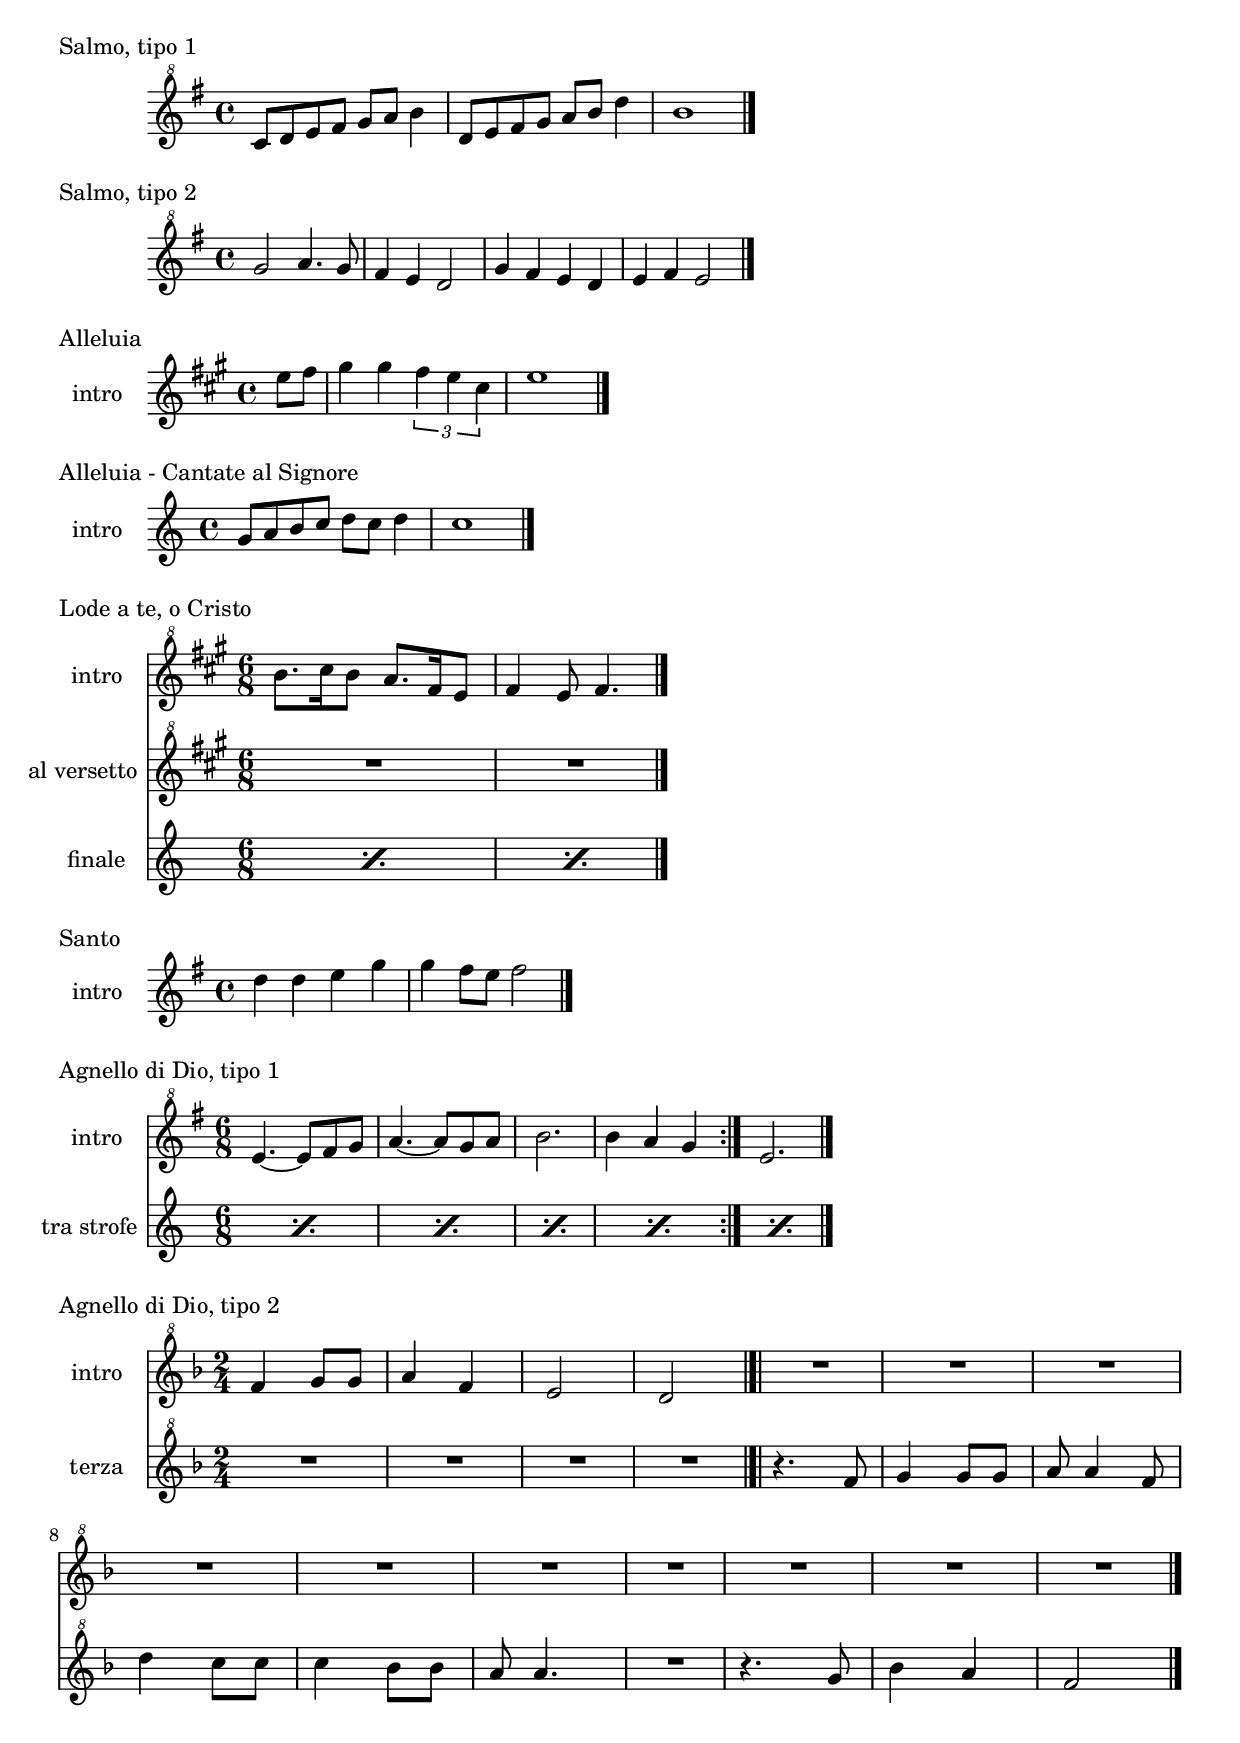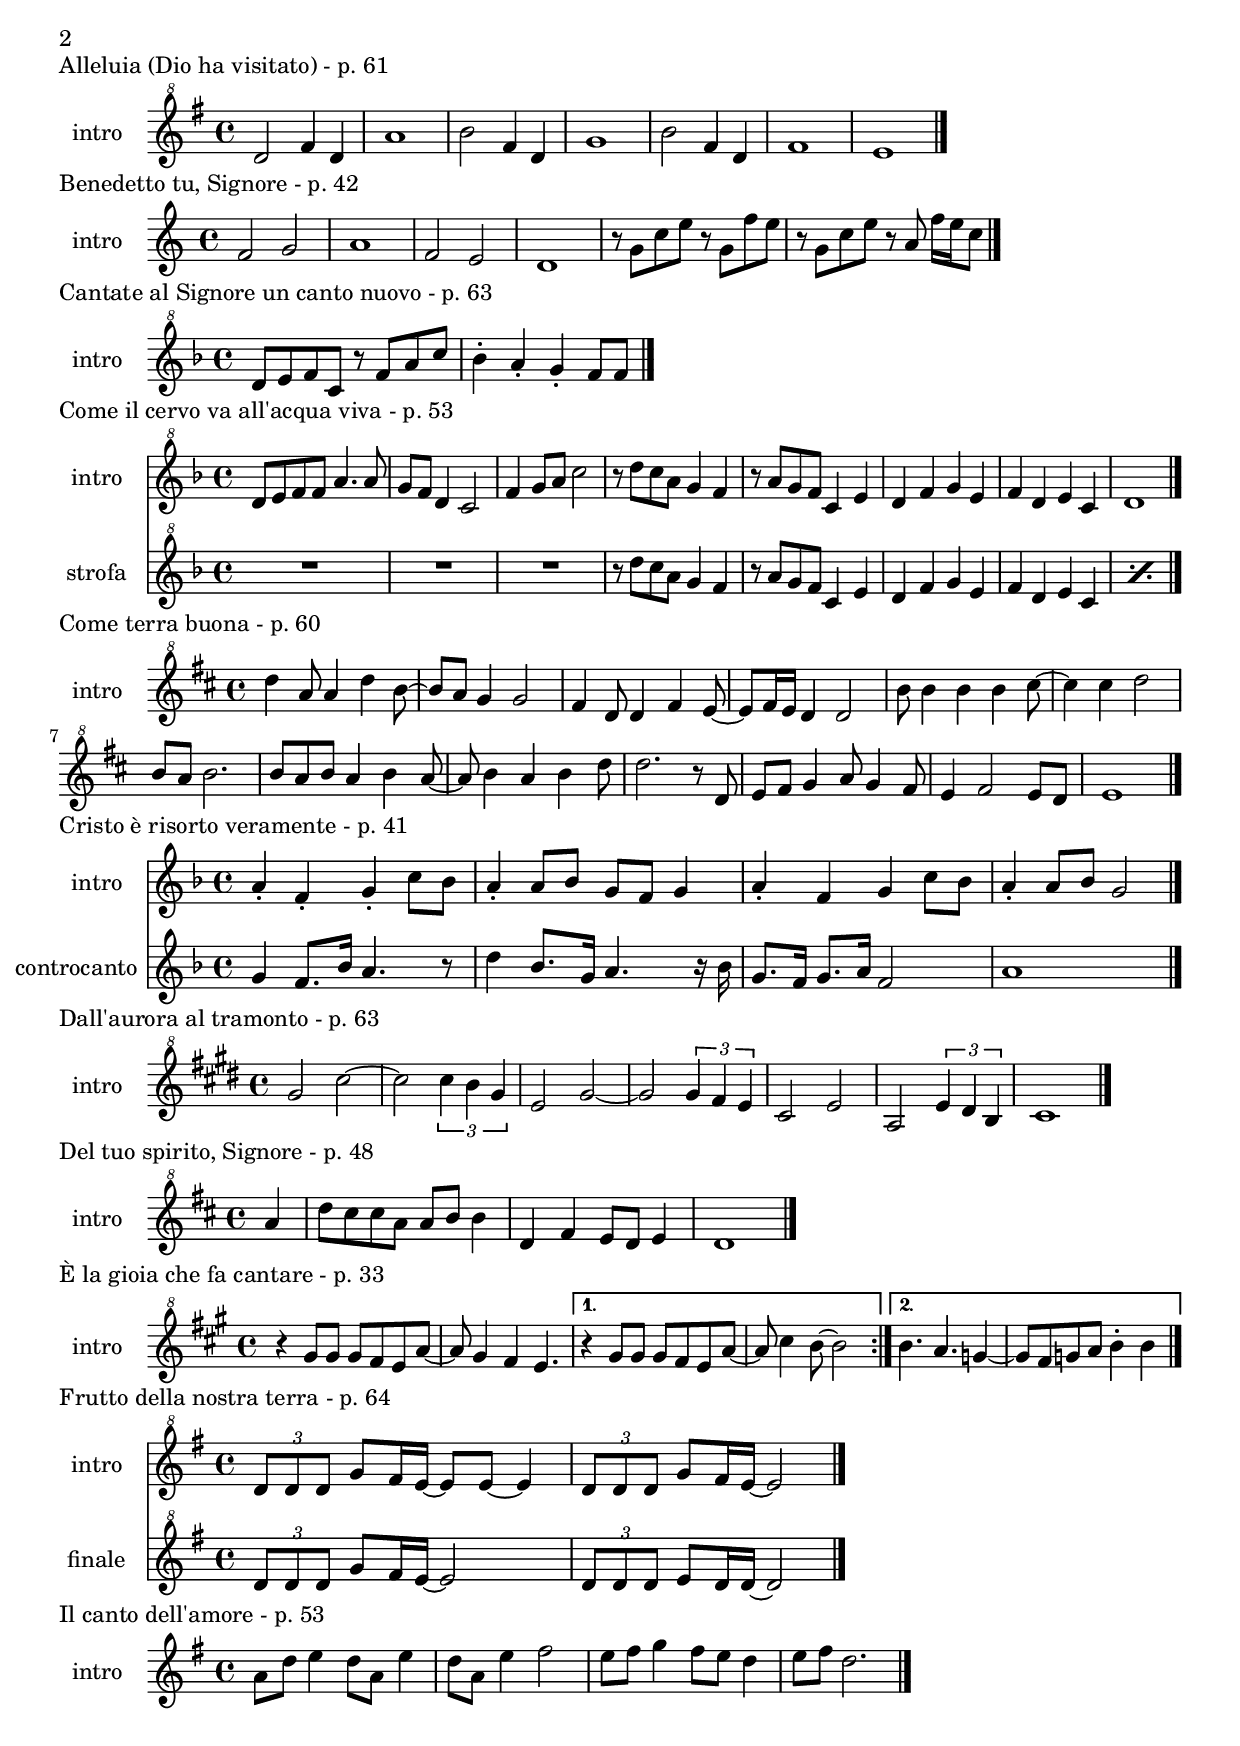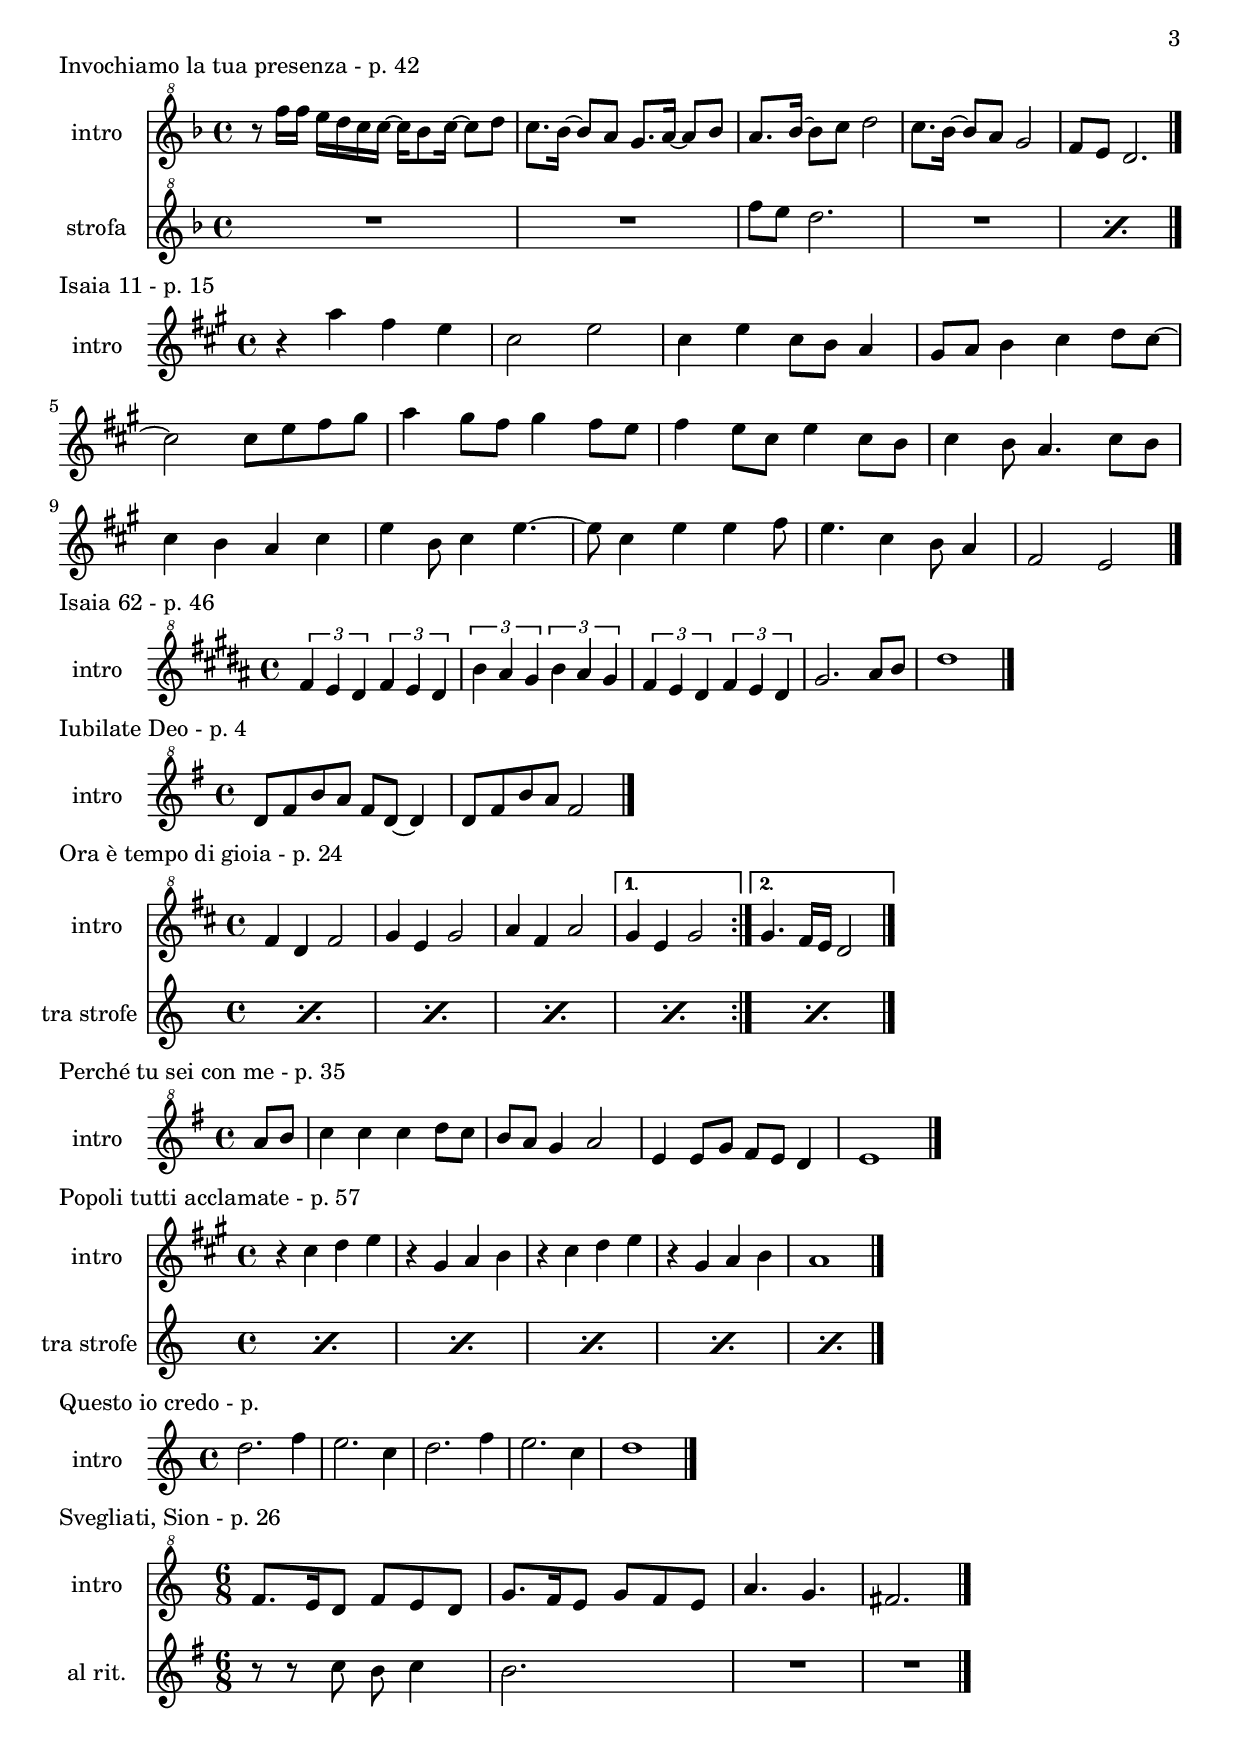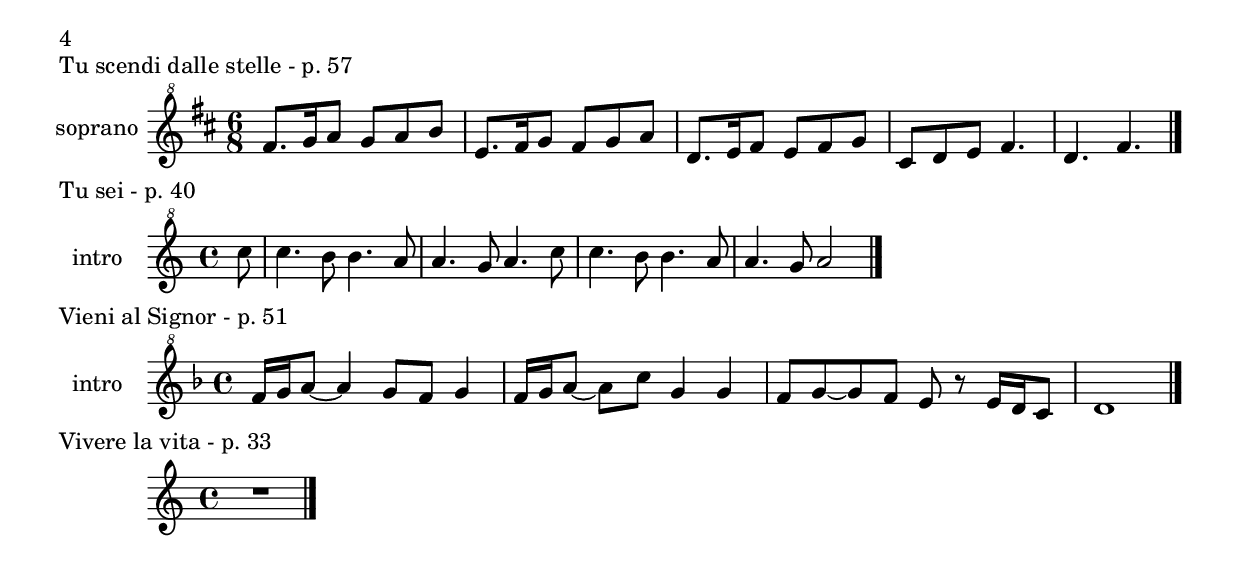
\version "2.22.1"

makePercent = #(define-music-function (note) (ly:music?)
  (make-music 'PercentEvent 'length (ly:music-length note)))


\book {
  \header{
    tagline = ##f
  }


  \bookpart {

    \score {
      \header {
        piece = "Salmo, tipo 1"
      }
      \new Staff {
        \relative c'' {
          \clef "treble^8"
          \key g \major
          \time 4/4
          c8 d e fis g a b4 |
          d,8 e fis g a b d4 |
          b1 \bar "|."
        }
      }
    }

    \score {
      \header {
        piece = "Salmo, tipo 2"
      }
      \new Staff {
        \relative c''' {
          \clef "treble^8"
          \key g \major
          \time 4/4
          g2 a4. g8 | fis4 e d2 |
          g4 fis e d | e fis e2 \bar "|."
        }
      }
    }

    \score {
      \header {
        piece = "Alleluia"
      }
      \new Staff {
        \set Staff.instrumentName = #"intro "
        \relative c'' {
          \clef treble
          \key a \major
          \time 4/4
          \partial 4 e8 fis |
          gis4 gis \tuplet 3/2 { fis e cis } |
          e1 \bar "|."
        }
      }
    }

    \score {
      \header {
        piece = "Alleluia - Cantate al Signore"
      }
      \new Staff {
        \set Staff.instrumentName = #"intro "
        \relative c'' {
          \clef treble
          \key c \major
          \time 4/4
          g8 a b c d c d4 |
          c1 \bar "|."
        }
      }
    }

    \score {
      \header {
        piece = "Lode a te, o Cristo"
      }
      <<
        \new Staff {
          \set Staff.instrumentName = #"intro "
          \relative c''' {
            \clef "treble^8"
            \key a \major
            \time 6/8
            b8. cis16 b8 a8. fis16 e8 |
            fis4 e8 fis4. \bar "|."
          }
        }
        \new Staff {
          \set Staff.instrumentName = #"al versetto "
          \relative c {
            \clef "treble^8"
            \key a \major
            R2. |
            R2. |
          }
        }
        \new Staff {
          \set Staff.instrumentName = #"finale "
          \relative c {
            \repeat percent 2 { \makePercent s2. }
          }
        }
      >>
    }

    \score {
      \header {
        piece = "Santo"
      }
      \new Staff {
        \set Staff.instrumentName = #"intro "
        \relative c'' {
          \clef treble
          \key g \major
          \time 4/4
          d4 d e g |
          g fis8 e fis2 \bar "|."
        }
      }
    }

    \score {
      \header {
        piece = "Agnello di Dio, tipo 1"
      }
      <<
        \new Staff {
          \set Staff.instrumentName = #"intro "
          \relative c'' {
            \clef "treble^8"
            \key g \major
            \time 6/8
            \repeat volta 2 {
              e4.~ e8 fis g | a4.~ a8 g a |
              b2. | b4 a g
            }
            e2. \bar "|."
          }
        }
        \new Staff {
          \set Staff.instrumentName = #"tra strofe "
          \relative c {
            \repeat percent 5 { \makePercent s2. }
          }
        }
      >>
    }

    \score {
      \header {
        piece = "Agnello di Dio, tipo 2"
      }
      <<
        \new Staff {
          \set Staff.instrumentName = #"intro "
          \relative c'' {
            \clef "treble^8"
            \key f \major
            \time 2/4
            f4 g8 g | a4 f |
            e2 | d \bar "|.|"
            R2 | R2 |
            R2 | R2 |
            R2 | R2 |
            R2 | R2 |
            R2 | R2 \bar "|."
          }
        }
        \new Staff {
          \set Staff.instrumentName = #"terza "
          \relative c'' {
            \clef "treble^8"
            \key f \major
            R2 | R2 |
            R2 | R2 |
            r4. f8 | g4 g8 g |
            a a4 f8 | d'4 c8 c |
            c4 bes8 bes | a a4. |
            R2 | r4. g8 |
            bes4 a | f2 |
          }
        }
      >>
    }
  }


  \bookpart {

    \score {
      \header {
        piece = "Alleluia (Dio ha visitato) - p. 61"
      }
      \new Staff {
        \set Staff.instrumentName = #"intro "
        \relative c'' {
          \clef "treble^8"
          \key g \major
          \time 4/4
          d2 fis4 d | a'1 |
          b2 fis4 d | g1 |
          b2 fis4 d | fis1 | e \bar "|."
        }
      }
    }

    \score {
      \header {
        piece = "Benedetto tu, Signore - p. 42"
      }
      \new Staff {
        \set Staff.instrumentName = #"intro "
        \relative c' {
          \clef treble
          \key c \major
          \time 4/4
          f2 g | a1 |
          f2 e | d1 |
          r8 g c e r g, f' e | r g, c e r a, f'16 e c8 \bar "|."
        }
      }
    }

    \score {
      \header {
        piece = "Cantate al Signore un canto nuovo - p. 63"
      }
      \new Staff {
        \set Staff.instrumentName = #"intro "
        \relative c'' {
          \clef "treble^8"
          \key f \major
          \time 4/4
          d8 e f c r f a c | bes4-. a-. g-. f8 f \bar"|."
        }
      }
    }

    \score {
      \header {
        piece = "Come il cervo va all'acqua viva - p. 53"
      }
      <<
        \new Staff {
          \set Staff.instrumentName = #"intro "
          \relative c'' {
            \clef "treble^8"
            \key f \major
            \time 4/4
            d8 e f f a4. a8 | g f d4 c2 |
            f4 g8 a c2 | r8 d c a g4 f |
            r8 a g f c4 e | d f g e |
            f d e c | d1 \bar"|."
          }
        }
        \new Staff {
          \set Staff.instrumentName = #"strofa "
          \relative c''' {
            \clef "treble^8"
            \key f \major
            R1 | R1 |
            R1 | r8 d c a g4 f |
            r8 a g f c4 e | d f g e |
            f d e c | \makePercent s1 |
          }
        }
      >>
    }

    \score {
      \header {
        piece = "Come terra buona - p. 60"
      }
      \new Staff {
        \set Staff.instrumentName = #"intro "
        \relative c''' {
          \clef "treble^8"
          \key d \major
          \time 4/4
          d4 a8 a4 d4 b8~ | b a g4 g2 |
          fis4 d8 d4 fis e8~ | e fis16 e d4 d2 |
          b'8 b4 b b cis8~ | cis4 cis d2 |
          b8 a b2. | b8 a b a4 b a8~ |
          a8 b4 a b d8 | d2. r8 d,8 |
          e fis g4 a8 g4 fis8 | e4 fis2 e8 d | e1 \bar "|."
        }
      }
    }

    \score {
      \header {
        piece = "Cristo è risorto veramente - p. 41"
      }
      << 
        \new Staff {
          \set Staff.instrumentName = #"intro "
          \relative c'' {
            \clef treble
            \key f \major
            \time 4/4
            a4-. f-. g-. c8 bes | a4-. a8 bes g f g4 |
            a-. f g c8 bes | a4-. a8 bes g2 \bar"|."
          }
        }
        \new Staff {
          \set Staff.instrumentName = #"controcanto "
          \relative c'' {
            \clef treble
            \key f \major
            \time 4/4
            g4 f8. bes16 a4. r8 | d4 bes8. g16 a4. r16 bes |
            g8. f16 g8. a16 f2 | a1 \bar"|."
          }
        }
      >>
    }

    \score {
      \header {
        piece = "Dall'aurora al tramonto - p. 63"
      }
      \new Staff {
        \set Staff.instrumentName = #"intro "
        \relative c''' {
          \clef "treble^8"
          \key e \major
          \time 4/4
          gis2 cis~ | cis \tuplet 3/2 {cis4 b gis} |
          e2 gis~ | gis \tuplet 3/2 {gis4 fis e} |
          cis2 e | a, \tuplet 3/2 {e'4 dis b} |
          cis1 \bar "|."
        }
      }
    }

    \score {
      \header {
        piece = "Del tuo spirito, Signore - p. 48"
      }
      \new Staff {
        \set Staff.instrumentName = #"intro "
        \relative c''' {
          \clef "treble^8"
          \key d \major
          \time 4/4
          \partial 4 a4 | d8 cis cis a a b b4 |
          d, fis e8 d e4 | d1 \bar"|."
        }
      }
    }

        \score {
            \header {
                piece = "È la gioia che fa cantare - p. 33"
            }
            \new Staff
            \relative c''' {
                \set Staff.instrumentName = #"intro "
                \clef "treble^8"
                \key a \major
                \time 4/4
                \repeat volta 2 {
                    r4 gis8 gis gis fis e a~ | a gis4 fis e4. |
                }
                \alternative {
                    { r4 gis8 gis gis fis e a~ | a cis4 b8~ b2 | }
                    { b4. a g4~ | g8 fis g a b4-. b \bar "|."}
                }
            }
        }

        \score {
            \header {
                piece = "Frutto della nostra terra - p. 64"
            }
            <<
                \new Staff
                \relative c'' {
                    \set Staff.instrumentName = #"intro "
                    \clef "treble^8"
                    \key g \major
                    \time 4/4
                    \tuplet 3/2 {d8 d d} g8 fis16 e~ e8 e~ e4 |
                    \tuplet 3/2 {d8 d d} g8 fis16 e~ e2 \bar"|."
                }
                \new Staff
                \relative c'' {
                    \set Staff.instrumentName = #"finale "
                    \clef "treble^8"
                    \key g \major
                    \time 4/4
                    \tuplet 3/2 {d8 d d} g8 fis16 e~ e2 |
                    \tuplet 3/2 {d8 d d} e8 d16 d~ d2 |
                }
            >>
        }

        \score {
            \header {
                piece = "Il canto dell'amore - p. 53"
            }
            \new Staff
            \relative c'' {
                \set Staff.instrumentName = #"intro "
                \clef treble
                \key g \major
                \time 4/4
                a8 d e4 d8 a e'4 | d8 a e'4 fis2 |
                e8 fis g4 fis8 e d4 | e8 fis d2. \bar"|."
            }
        }

        \score {
            \header {
                piece = "Invochiamo la tua presenza - p. 42"
            }
            <<
                \new Staff
                \relative c''' {
                    \set Staff.instrumentName = #"intro "
                    \clef "treble^8"
                    \key f \major
                    \time 4/4
                    r8 f16 f e d c c~ c bes8 c16~ c8 d |
                    c8. bes16~ bes8 a g8. a16~ a8 bes |
                    a8. bes16~ bes8  c d2 |
                    c8. bes16~ bes8 a g2 | f8 e d2. \bar"|."
                }
                \new Staff
                \relative c''' {
                    \set Staff.instrumentName = #"strofa "
                    \clef "treble^8"
                    \key f \major
                    \time 4/4
                    R1 | R | f8 e d2. | R1 | \makePercent s1 |
                }
            >>
        }

        \score {
            \header {
                piece = "Isaia 11 - p. 15"
            }
            \new Staff
            \relative c''' {
                \set Staff.instrumentName = #"intro "
                \clef treble
                \key a \major
                \time 4/4
                r4 a fis e | cis2 e |
                cis4 e cis8 b a4 | gis8 a b4 cis d8 cis~ | \break
                cis2 cis8 e fis gis | a4 gis8 fis gis4 fis8 e |
                fis4 e8 cis e4 cis8 b | cis4 b8 a4. cis8 b | \break
                cis4 b a cis | e b8 cis4 e4.~ |
                e8 cis4 e e fis8 | e4. cis4 b8 a4 |
                fis2 e \bar "|."
            }
        }

        \score {
            \header {
                piece = "Isaia 62 - p. 46"
            }
            \new Staff
            \relative c'' {
                \set Staff.instrumentName = #"intro "
                \clef "treble^8"
                \key b \major
                \time 4/4
                \tuplet 3/2 { fis4 e dis } \tuplet 3/2 { fis e dis } |
                \tuplet 3/2 { b' ais gis } \tuplet 3/2 { b ais gis } |
                \tuplet 3/2 { fis e dis } \tuplet 3/2 { fis e dis } |
                gis2. ais8 b | dis1 \bar"|." 
            }
        }

        \score {
            \header {
                piece = "Iubilate Deo - p. 4"
            }
            \new Staff
            \relative c'' {
                \set Staff.instrumentName = #"intro "
                \clef "treble^8"
                \key g \major
                \time 4/4
                d8 fis b a fis d~ d4 | d8 fis b a fis2 \bar"|."
            }
        }

        \score {
            \header {
                piece = "Ora è tempo di gioia - p. 24"
            }
            <<
                \new Staff
                \relative c'' {
                    \set Staff.instrumentName = #"intro "
                    \clef "treble^8"
                    \key d \major
                    \time 4/4
                    \repeat volta 2 {
                        fis4 d fis2 | g4 e g2 |
                        a4 fis a2 |
                        }
                    \alternative {
                        { g4 e g2 | }
                        { g4. fis16 e d2 \bar "|."}
                        }
                    }
                \new Staff
                \relative c'' {
                    \set Staff.instrumentName = #"tra strofe "
                    \repeat percent 5 { \makePercent s1 }
                    }
            >>
        }

        \score {
            \header {
                piece = "Perché tu sei con me - p. 35"
            }
            \new Staff
            \relative c''' {
                \set Staff.instrumentName = #"intro "
                \clef "treble^8"
                \key g \major
                \time 4/4
                \partial 4 a8 b | c4 c c d8 c |
                b a g4 a2 | e4 e8 g fis e d4 |
                e1 \bar"|."
            }
        }

        \score {
            \header {
                piece = "Popoli tutti acclamate - p. 57"
            }
            <<
                \new Staff
                \relative c'' {
                    \set Staff.instrumentName = #"intro "
                    \clef treble
                    \key a \major
                    \time 4/4
                    r4 cis d e | r gis, a b |
                    r cis d e | r gis, a b |
                    a1 \bar "|."
                }
                \new Staff
                \relative c {
                    \set Staff.instrumentName = #"tra strofe "
                    \repeat percent 5 { \makePercent s1 }
                }
            >>
        }

        \score {
            \header {
                piece = "Questo io credo - p. "
            }
            \new Staff
            \relative c'' {
                \set Staff.instrumentName = #"intro "
                \clef treble
                \key c \major
                \time 4/4
                d2. f4 | e2. c4 |
                d2. f4 | e2. c4 |
                d1 \bar"|."
            }
        }

        \score {
            \header {
                piece = "Svegliati, Sion - p. 26"
            }
            <<
                \new Staff
                \relative c'' {
                    \set Staff.instrumentName = #"intro "
                    \clef "treble^8"
                    \key c \major
                    \time 6/8
                    f8. e16 d8 f e d | g8. f16 e8 g f e |
                    a4. g | fis2. \bar"|."
                }
                \new Staff
                \relative c'' {
                    \set Staff.instrumentName = #"al rit. "
                    \clef treble
                    \key g \major
                    \time 6/8
                    r8 r c b c4 | b2. | R2. | R |
                }
            >>
        }

        \score {
            \header {
                piece = "Tu scendi dalle stelle - p. 57"
            }
            \new Staff
            \relative c'' {
                \set Staff.instrumentName = #"soprano "
                \clef "treble^8"
                \key d \major
                \time 6/8
                fis8. g16 a8 g a b |
                e,8. fis16 g8 fis g a |
                d,8. e16 fis8 e fis g |
                cis, d e fis4. |
                d fis \bar "|."
            }
        }

        \score {
            \header {
                piece = "Tu sei - p. 40"
            }
            \new Staff
            \relative c''' {
                \set Staff.instrumentName = #"intro "
                \clef "treble^8"
                \key c \major
                \time 4/4
                \partial 8 c8 |
                c4. b8 b4. a8 | a4. g8 a4. c8 |
                c4. b8 b4. a8 | a4. g8 a2 \bar "|."
            }
        }

        \score {
            \header {
                piece = "Vieni al Signor - p. 51"
            }
            \new Staff
            \relative c'' {
                \set Staff.instrumentName = #"intro "
                \clef "treble^8"
                \key f \major
                \time 4/4
                f16 g a8~ a4 g8 f g4 | f16 g a8~ a c g4 g |
                f8 g~ g f e r e16 d c8 | d1 \bar"|."
            }
        }

        \score {
            \header {
                piece = "Vivere la vita - p. 33"
            }
            \new Staff
            \relative c {
                \clef treble
                \key c \major
                \time 4/4
                R1 \bar"|."
            }
        }
    }
}